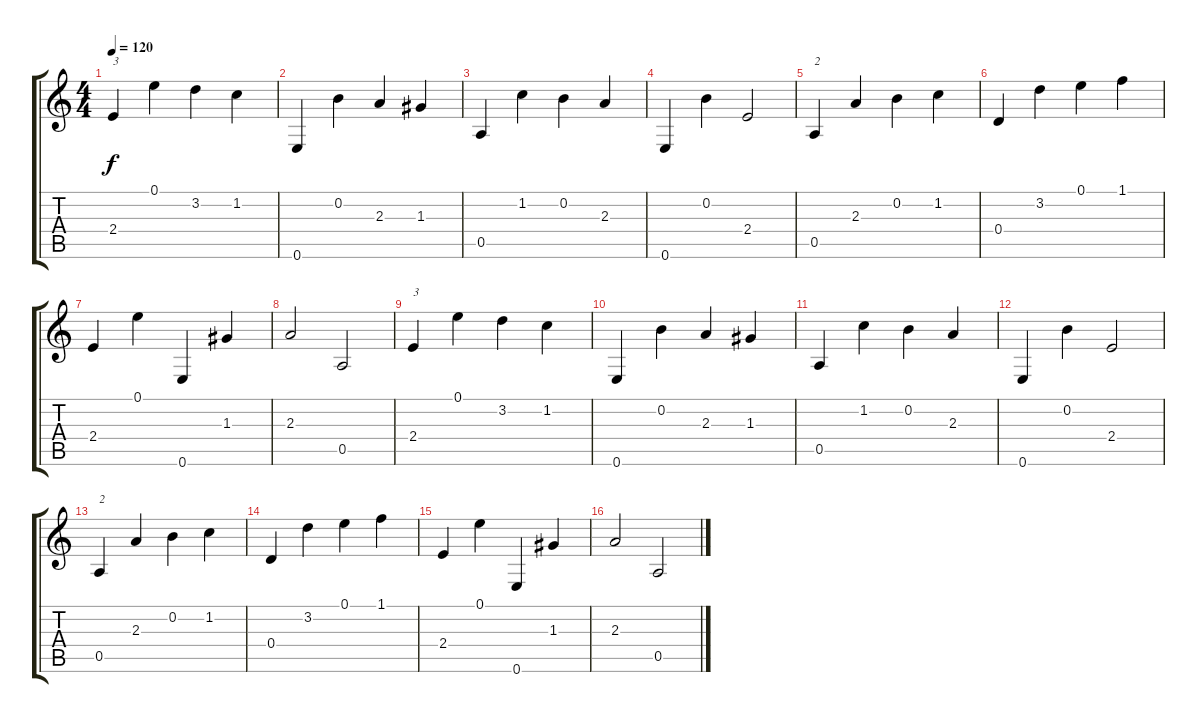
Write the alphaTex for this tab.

\track "" {instrument acousticguitarsteel}
\staff {score tabs}
\tuning (E4 B3 G3 D3 A2 E2) {hide}
\ts (4 4)
\tempo 120
\clef g2
\ks c
2.4.4{txt "3" dy f} 0.1.4 3.2.4 1.2.4 |
0.6.4 0.2.4 2.3.4 1.3.4 |
0.5.4 1.2.4 0.2.4 2.3.4 |
0.6.4 0.2.4 2.4.2 |
0.5.4{txt "2"} 2.3.4 0.2.4 1.2.4 |
0.4.4 3.2.4 0.1.4 1.1.4 |
2.4.4 0.1.4 0.6.4 1.3.4 |
2.3.2 0.5.2 |
2.4.4{txt "3"} 0.1.4 3.2.4 1.2.4 |
0.6.4 0.2.4 2.3.4 1.3.4 |
0.5.4 1.2.4 0.2.4 2.3.4 |
0.6.4 0.2.4 2.4.2 |
0.5.4{txt "2"} 2.3.4 0.2.4 1.2.4 |
0.4.4 3.2.4 0.1.4 1.1.4 |
2.4.4 0.1.4 0.6.4 1.3.4 |
2.3.2 0.5.2
